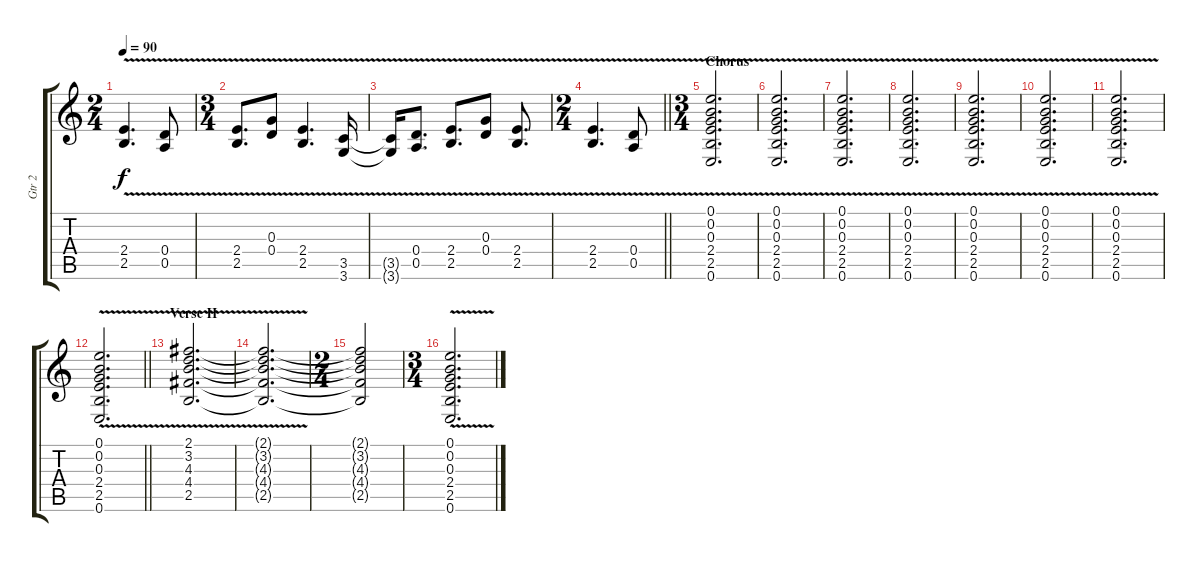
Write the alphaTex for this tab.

\track ("Gtr 2" "Gtr 2") {instrument distortionguitar}
\staff {score tabs}
\tuning (E4 B3 G3 D3 A2 E2) {hide}
\ts (2 4)
\tempo 90
\clef g2
\ks c
(2.4{v} 2.5{v}).4{d dy f} (0.4{v} 0.5{v}).8 |
\ts (3 4)
(2.4{v} 2.5{v}).8{d} (0.3{v} 0.4{v}).8 (2.4{v} 2.5{v}).4{d} (3.5{v} 3.6{v}).16 |
(3.5{t} 3.6{t}).16 (0.4{v} 0.5{v}).8{d} (2.4{v} 2.5{v}).8{d} (0.3{v} 0.4{v}).8 (2.4{v} 2.5{v}).8{d} |
\ts (2 4)
\barLineRight lightlight
(2.4{v} 2.5{v}).4{d} (0.4{v} 0.5{v}).8 |
\ts (3 4)
\section ("" "Chorus")
(0.1{v} 0.2{v} 0.3{v} 2.4{v} 2.5{v} 0.6{v}).2{d} |
(0.1{v} 0.2{v} 0.3{v} 2.4{v} 2.5{v} 0.6{v}).2{d} |
(0.1{v} 0.2{v} 0.3{v} 2.4{v} 2.5{v} 0.6{v}).2{d} |
(0.1{v} 0.2{v} 0.3{v} 2.4{v} 2.5{v} 0.6{v}).2{d} |
(0.1{v} 0.2{v} 0.3{v} 2.4{v} 2.5{v} 0.6{v}).2{d} |
(0.1{v} 0.2{v} 0.3{v} 2.4{v} 2.5{v} 0.6{v}).2{d} |
(0.1{v} 0.2{v} 0.3{v} 2.4{v} 2.5{v} 0.6{v}).2{d} |
\barLineRight lightlight
(0.1{v} 0.2{v} 0.3{v} 2.4{v} 2.5{v} 0.6{v}).2{d} |
\section ("" "Verse II")
(2.1 3.2{v} 4.3{v} 4.4{v} 2.5{v}).2{d} |
(2.1{t} 3.2{t} 4.3{t} 4.4{t} 2.5{t}).2{d} |
\ts (2 4)
(2.1{t} 3.2{t} 4.3{t} 4.4{t} 2.5{t}).2 |
\ts (3 4)
(0.1 0.2{v} 0.3{v} 2.4{v} 2.5{v} 0.6{v}).2{d}
